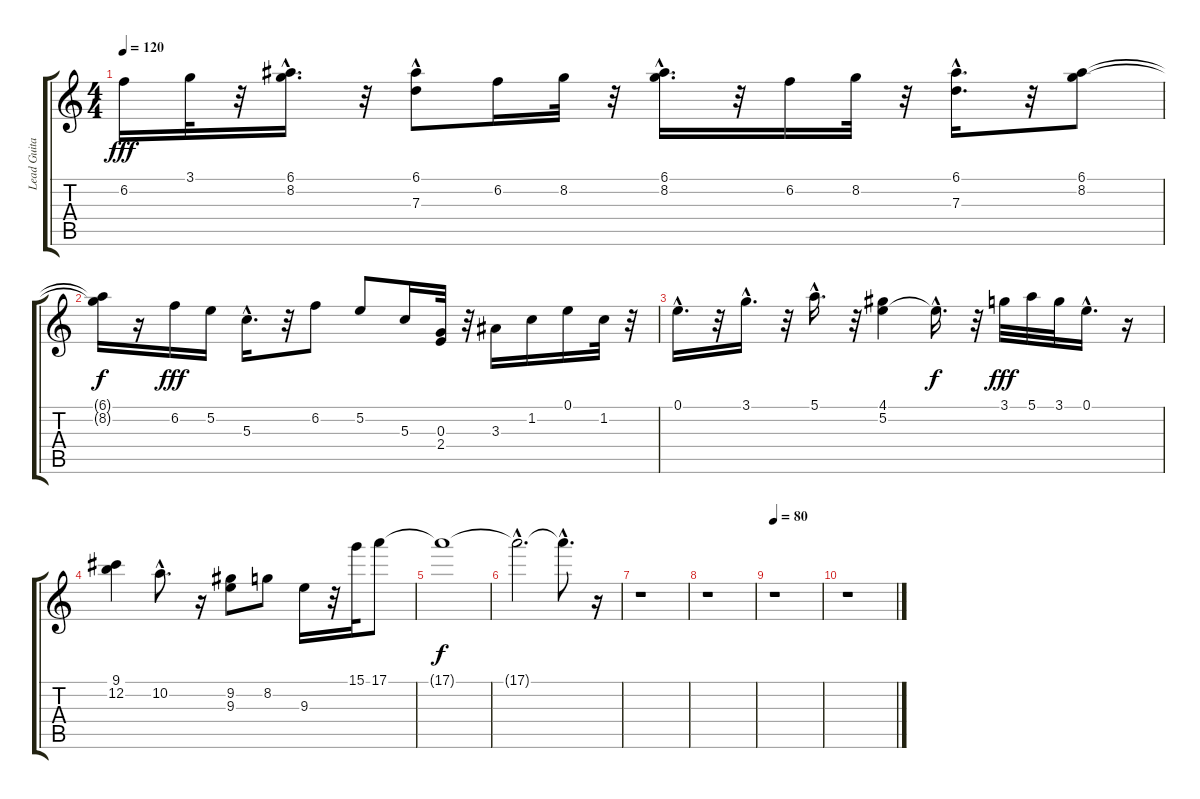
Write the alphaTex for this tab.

\track ("Lead Guitar 2" "Lead Guita") {instrument acousticguitarnylon}
\staff {score tabs}
\tuning (E4 B3 G3 D3 A2 E2) {hide}
\ts (4 4)
\tempo 120
\clef g2
\ks c
6.2.16{dy fff} 3.1.32 r.32 (6.1{hac} 8.2{hac}).16{d} r.32 (6.1{hac} 7.3).8 6.2.16 8.2.32 r.32 (6.1{hac} 8.2{hac}).16{d} r.32 6.2.16 8.2.32 r.32 (6.1{hac} 7.3{hac}).16{d} r.32 (6.1 8.2).8 |
(6.1{t} 8.2{t}).16{dy f} r.16 6.2.16{dy fff} 5.2.16 5.3{hac}.16{d} r.32 6.2.8 5.2.8 5.3.16 (0.3 2.4).32 r.32 3.3.16 1.2.16 0.1.16 1.2.32 r.32 |
0.1{hac}.16{d} r.32 3.1{hac}.16{d} r.32 5.1{hac}.16{d} r.32 (4.1 5.2).4 5.2{hac t}.16{d dy f} r.32 3.1.32{dy fff} 5.1.32 3.1.32 0.1{hac}.16{d} r.16 |
(9.1 12.2).4 10.2{hac}.8{d} r.16 (9.2 9.3).8 8.2.8 9.3.16 r.32 15.1.32 17.1.8 |
17.1{t}.1{dy f} |
17.1{hac t}.2{d} 17.1{hac t}.8{d} r.16 |
r.1 |
r.1 |
\tempo 80
r.1 |
r.1
